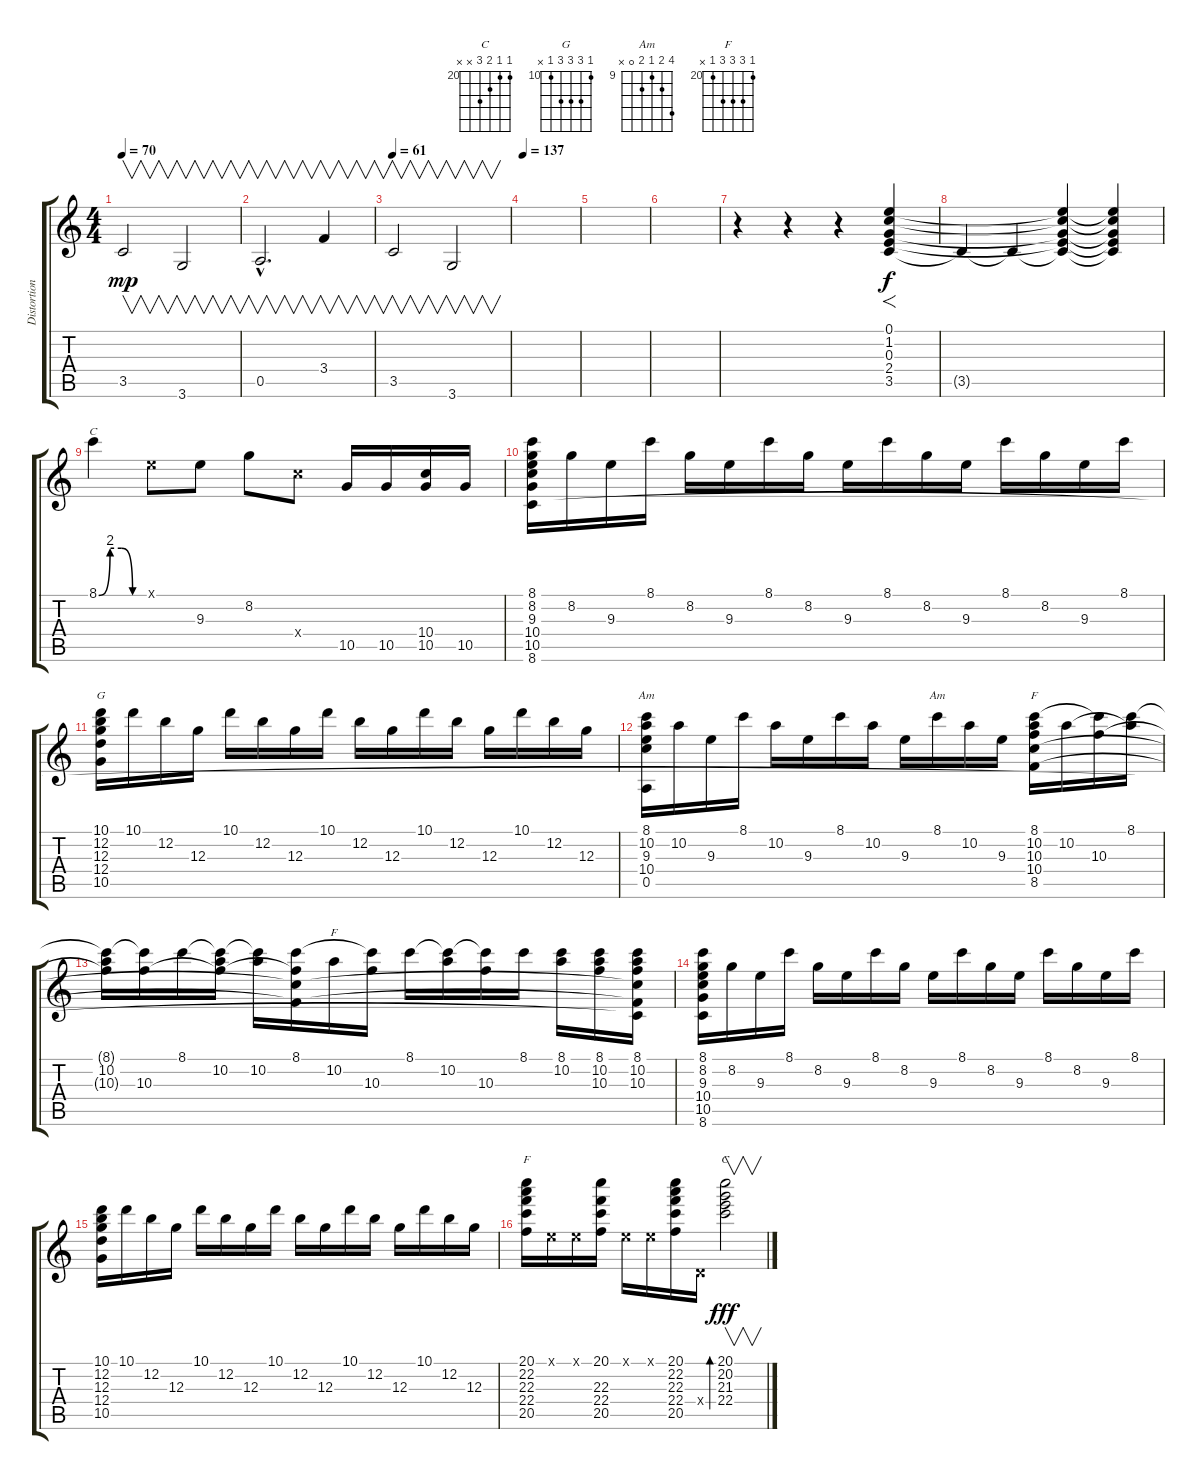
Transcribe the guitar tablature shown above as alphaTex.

\track ("Distortion Guitar" "Distortion") {instrument distortionguitar}
\staff {score tabs}
\tuning (E4 B3 G3 D3 A2 E2) {hide}
\chord ("C" 8 8 9 10 10 8) {firstfret 8}
\chord ("G" 10 12 12 12 10 x) {firstfret 10}
\chord ("Am" 8 10 9 10 0 x) {firstfret 8}
\chord ("Am" 12 10 9 10 0 x) {firstfret 9}
\chord ("F" 8 10 10 10 8 x) {firstfret 8}
\chord ("F" 13 13 14 15 15 13) {firstfret 13}
\chord ("F" 20 22 22 22 20 x) {firstfret 20}
\chord ("C" 20 20 21 22 x x) {firstfret 20}
\ts (4 4)
\tempo 70
\clef g2
\ks c
3.5.2{v dy mp} 3.6.2{v} |
0.5{hac}.2{v d} 3.4.4{v} |
\tempo 61
3.5.2{v} 3.6.2{v} |
\tempo 137
|
|
|
r.4 r.4 r.4 (0.1 1.2 0.3 2.4 3.5).4{f dy f} |
3.5{t}.4 3.5{t}.4 (0.1{t} 1.2{t} 0.3{t} 2.4{t} 3.5{t}).4 (0.1{t} 1.2{t} 0.3{t} 2.4{t} 3.5{t}).4 |
8.1{be (custom 0 0 15 8 30 8 45 0 60 0)}.4{ch "C" instrument distortionguitar} 0.1{x}.8 9.3.8 8.2.8 10.4{x}.8 10.5.16 10.5.16 (10.4 10.5).16 10.5.16 |
(8.1 8.2 9.3 10.4 10.5 8.6).16 8.2.16 9.3.16 8.1.16 8.2.16 9.3.16 8.1.16 8.2.16 9.3.16 8.1.16 8.2.16 9.3.16 8.1.16 8.2.16 9.3.16 8.1.16 |
(10.1 12.2 12.3 12.4 10.5).16{ch "G"} 10.1.16 12.2.16 12.3.16 10.1.16 12.2.16 12.3.16 10.1.16 12.2.16 12.3.16 10.1.16 12.2.16 12.3.16 10.1.16 12.2.16 12.3.16 |
(8.1 10.2 9.3 10.4 0.5).16{ch "Am"} 10.2.16 9.3.16 8.1.16 10.2.16 9.3.16 8.1.16 10.2.16 9.3.16 8.1.16{ch "Am"} 10.2.16 9.3.16 (8.1 10.2 10.3 10.4 8.5).16{ch "F"} 10.2.16 (8.1{t} 10.3).16 (8.1 10.2{t}).16 |
(8.1{t} 10.2 10.3{t}).16 (8.1{t} 10.3).16 8.1.16 (8.1{t} 10.2 10.3{t}).16 (8.1{t} 10.2).16 (8.1 10.3{t} 10.4{t} 8.5{t}).16 10.2.16{ch "F"} (8.1{t} 10.3).16 8.1.16 (8.1{t} 10.2).16 (8.1{t} 10.3).16 8.1.16 (8.1 10.2).16 (8.1 10.2 10.3).16 (8.1 10.2 10.3 10.4{t} 8.5{t} 8.6{t}).16 |
(8.1 8.2 9.3 10.4 10.5 8.6).16 8.2.16 9.3.16 8.1.16 8.2.16 9.3.16 8.1.16 8.2.16 9.3.16 8.1.16 8.2.16 9.3.16 8.1.16 8.2.16 9.3.16 8.1.16 |
(10.1 12.2 12.3 12.4 10.5).16 10.1.16 12.2.16 12.3.16 10.1.16 12.2.16 12.3.16 10.1.16 12.2.16 12.3.16 10.1.16 12.2.16 12.3.16 10.1.16 12.2.16 12.3.16 |
(20.1 22.2 22.3 22.4 20.5).16{ch "F"} 0.1{x}.16 0.1{x}.16 (20.1 22.3 22.4 20.5).16 0.1{x}.16 0.1{x}.16 (20.1 22.2 22.3 22.4 20.5).16 0.4{x}.16 (20.1 20.2 21.3 22.4).2{v bd 30 ch "C" dy fff}
